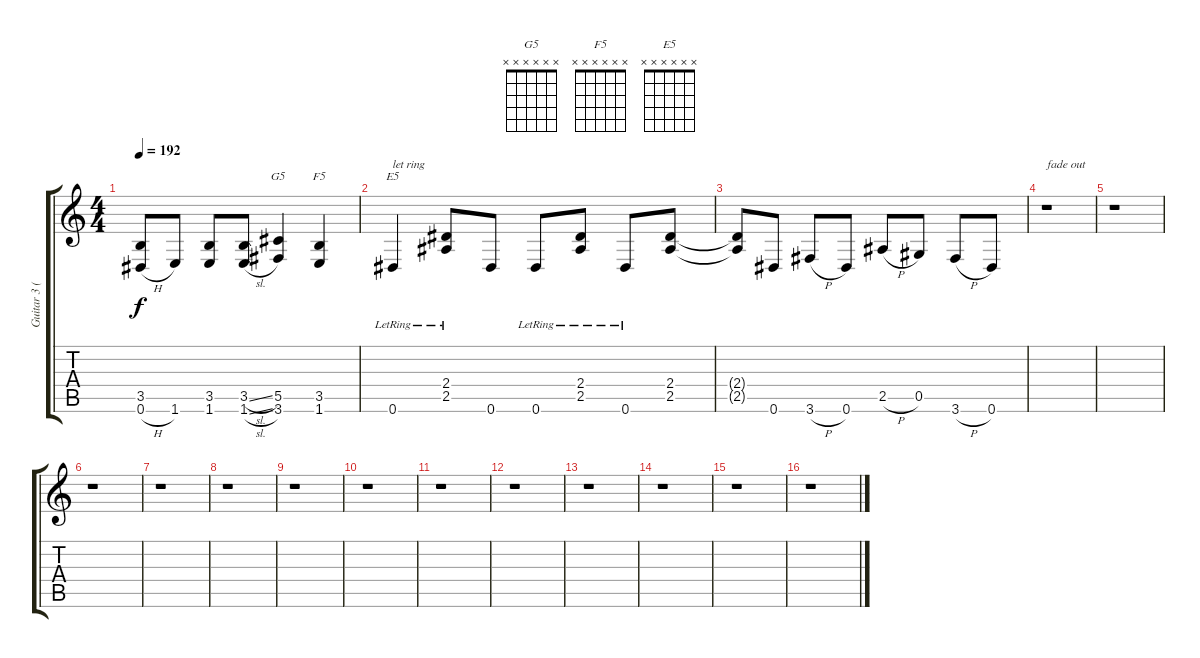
\track ("Guitar 3 (Izzy)" "Guitar 3 (") {instrument overdrivenguitar}
\staff {score tabs}
\tuning (Eb4 Bb3 Gb3 Db3 Ab2 Eb2) {hide}
\chord ("G5" x x x x x x)
\chord ("F5" x x x x x x)
\chord ("E5" x x x x x x)
\ts (4 4)
\tempo 192
\clef g2
\ks c
(3.5 0.6{h}).8{dy f} 1.6.8 (3.5 1.6).8 (3.5{sl} 1.6{sl}).8 (5.5 3.6).4{ch "G5"} (3.5 1.6).4{ch "F5"} |
0.6{lr}.4{ch "E5" txt "let ring" volume 0} (2.4{lr} 2.5{lr}).8 0.6.8 0.6{lr}.8 (2.4{lr} 2.5{lr}).8 0.6{lr}.8 (2.4 2.5).8 |
(2.4{t} 2.5{t}).8 0.6.8 3.6{h}.8 0.6.8 2.5{h}.8 0.5.8 3.6{h}.8 0.6.8 |
r.1{txt "fade out"} |
r.1 |
r.1 |
r.1 |
r.1 |
r.1 |
r.1 |
r.1 |
r.1 |
r.1 |
r.1 |
r.1 |
r.1
